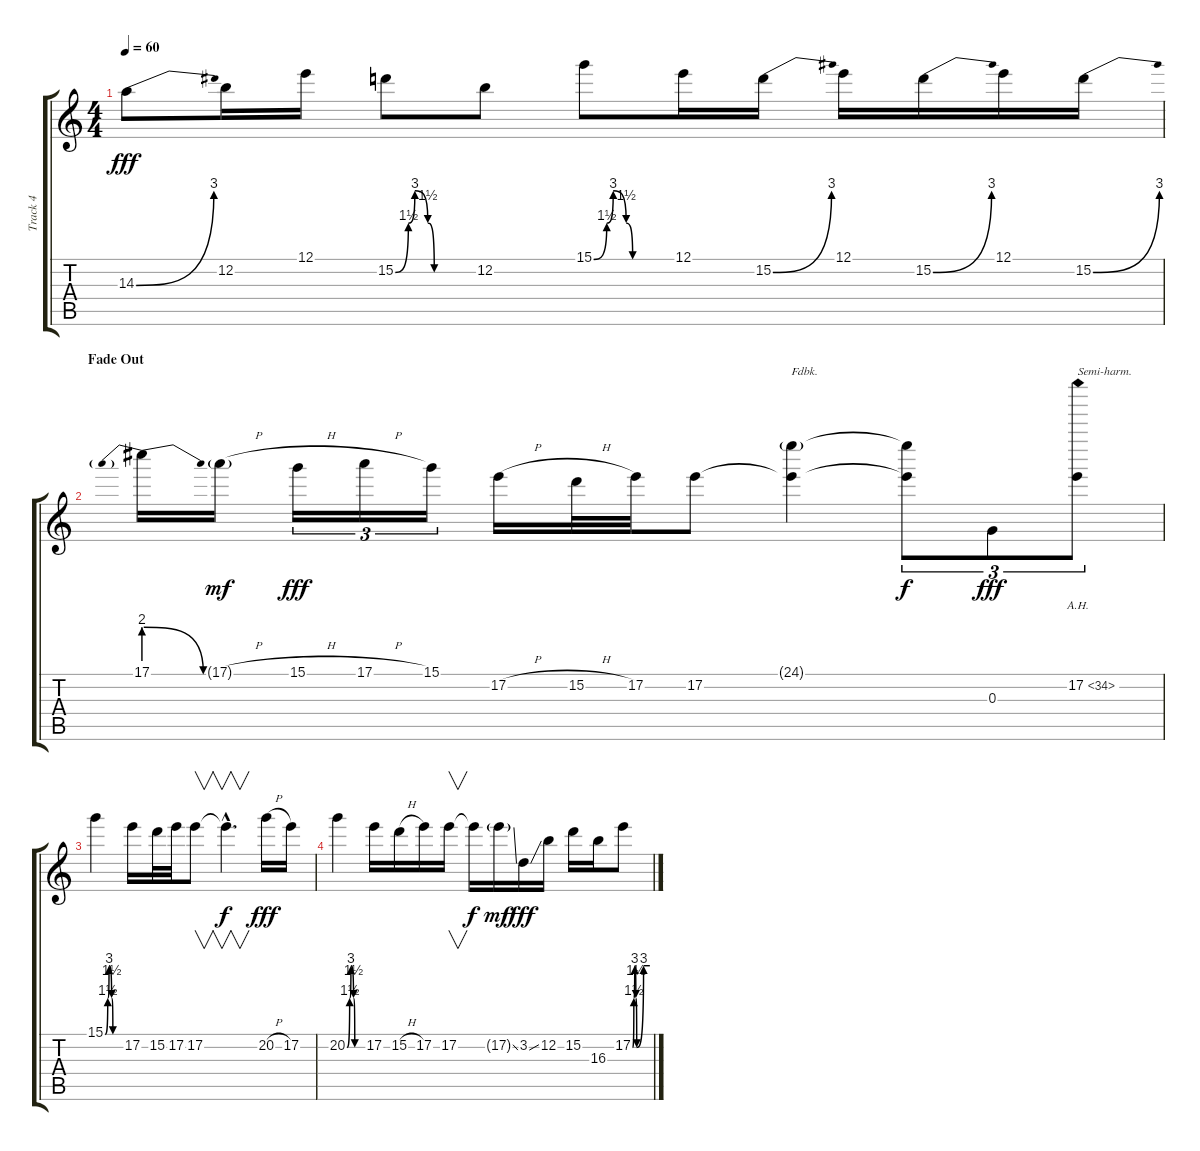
\track ("Track 4" "Track 4") {instrument overdrivenguitar}
\staff {score tabs}
\tuning (E4 B3 G3 D3 A2 E2) {hide}
\ts (4 4)
\tempo 60
\clef g2
\ks c
14.3{be (bend 0 0 60 12)}.8{dy fff} 12.2.16 12.1.16 15.2{be (custom 0 0 10 6 15 12 25 6 30 0 45 0 60 0)}.8 12.2.8 15.1{be (custom 0 0 10 6 15 12 25 6 30 0 60 0)}.8 12.1.16 15.2{be (bend 0 0 60 12)}.16 12.1.16 15.2{be (bend 0 0 60 12)}.16 12.1.16 15.2{be (bend 0 0 60 12)}.16 |
\section ("" "Fade Out")
17.1{be (prebendrelease 0 8 60 0)}.16{volume 13} 17.1{h g}.16{dy mf} 15.1{h}.16{tu (3 2) dy fff} 17.1{h}.16{tu (3 2)} 15.1.16{tu (3 2)} 17.2{h}.16 15.2{h}.32 17.2.32 17.2.8 (24.1{g} 17.2{t}).4{txt "Fdbk."} (24.1{t} 17.2{t}).8{tu (3 2) dy f} 0.3.8{tu (3 2) dy fff} 17.2{ah 17}.8{tu (3 2) txt "Semi-harm."} |
15.1{be (custom 0 0 10 6 15 12 25 6 30 0 60 0)}.4{volume 11} 17.2.16 15.2.32 17.2.32 17.2.8{v} 17.2{hac t}.4{v d dy f} 20.2{h}.16{dy fff} 17.2.16 |
20.2{be (custom 0 0 10 6 15 12 25 6 30 0 60 0)}.4{volume 8} 17.2.16 15.2{h}.16 17.2.16 17.2.16{v} 17.2{t}.16{dy f} 17.2{ss g}.16{dy mf} 3.2{ss}.16{dy fff} 12.2.16 15.2.16 16.3.16 17.2{be (custom 0 0 4 6 7 12 11 6 14 0 38 12 60 12)}.8
